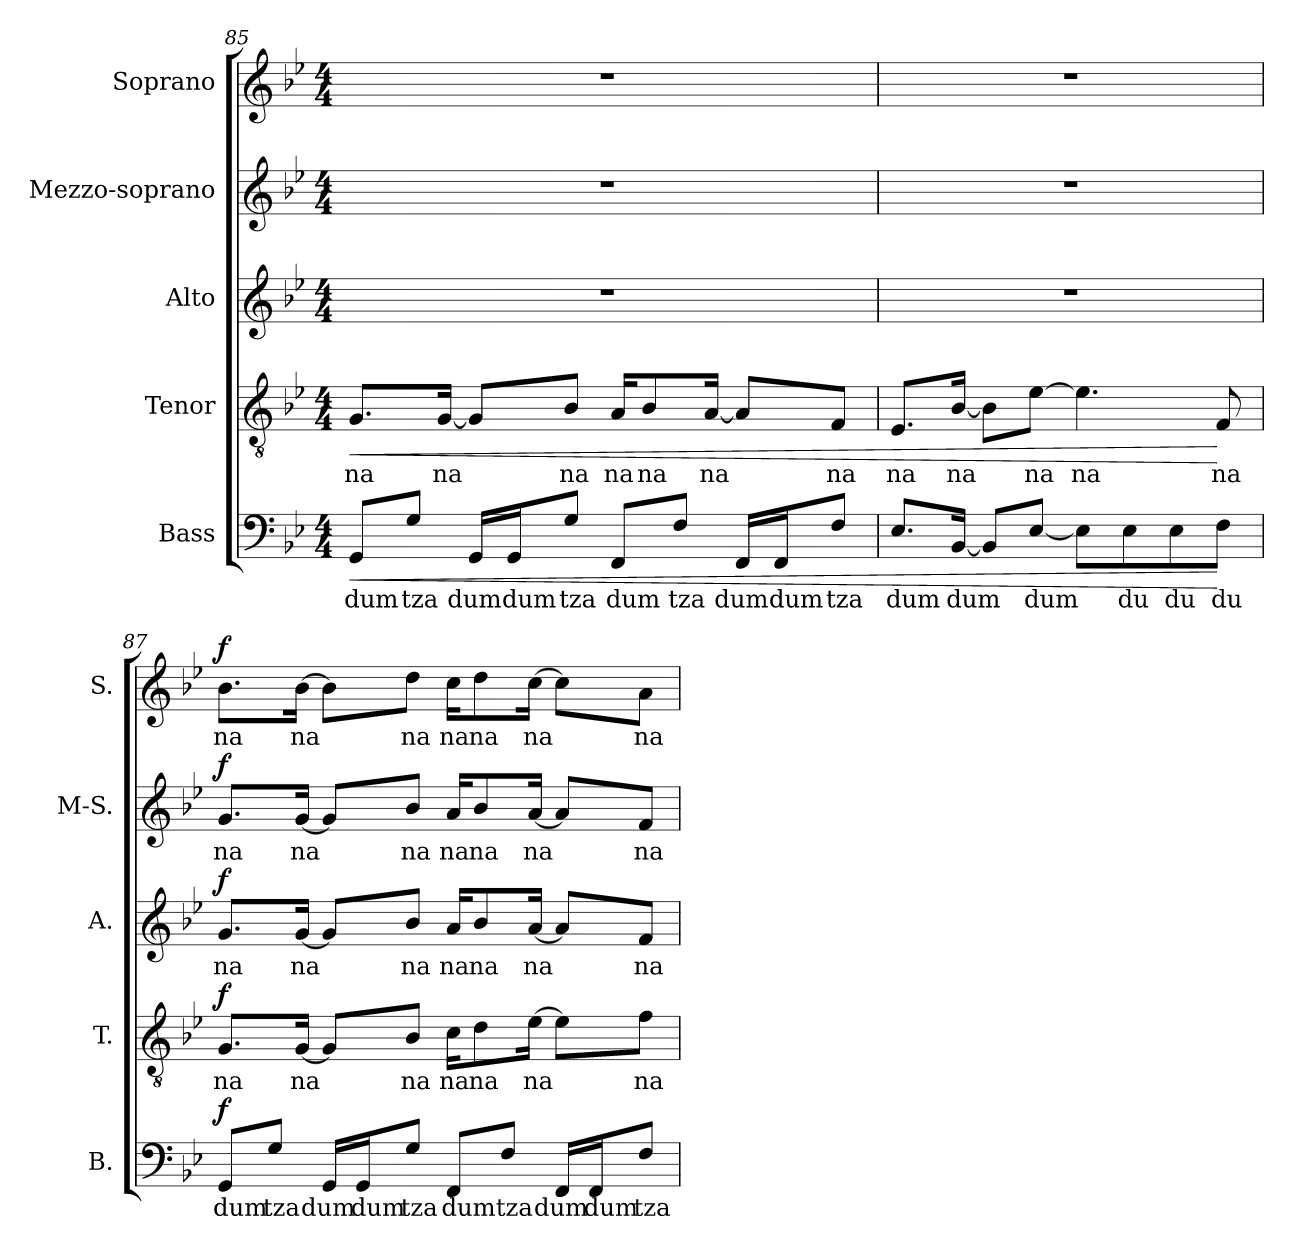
**kern	**text	**dynam	**kern	**text	**dynam	**kern	**text	**dynam	**kern	**text	**dynam	**kern	**text	**dynam
*part5	*part5	*part5	*part4	*part4	*part4	*part3	*part3	*part3	*part2	*part2	*part2	*part1	*part1	*part1
*staff5	*staff5	*staff5	*staff4	*staff4	*staff4	*staff3	*staff3	*staff3	*staff2	*staff2	*staff2	*staff1	*staff1	*staff1
*I"Bass	*	*	*I"Tenor	*	*	*I"Alto	*	*	*I"Mezzo-soprano	*	*	*I"Soprano	*	*
*I'B.	*	*	*I'T.	*	*	*I'A.	*	*	*I'M-S.	*	*	*I'S.	*	*
!!LO:PB:g=z
*clefF4	*	*	*clefGv2	*	*	*clefG2	*	*	*clefG2	*	*	*clefG2	*	*
*	*	*	*ITrd7c12	*	*	*	*	*	*	*	*	*	*	*
*k[b-e-]	*	*	*k[b-e-]	*	*	*k[b-e-]	*	*	*k[b-e-]	*	*	*k[b-e-]	*	*
*g:	*	*	*g:	*	*	*g:	*	*	*g:	*	*	*g:	*	*
*M4/4	*	*	*M4/4	*	*	*M4/4	*	*	*M4/4	*	*	*M4/4	*	*
=85	=85	=85	=85	=85	=85	=85	=85	=85	=85	=85	=85	=85	=85	=85
!	!LO:LY:b:color=#000000	!LO:HP:b	!	!	!	!	!	!	!	!	!	!	!	!
!	!	!	!	!LO:LY:b:color=#000000	!LO:HP:b	!	!	!	!	!	!	!	!	!
8GGi/L	dum	<	8.GGi/L	na	<	1r	.	.	1r	.	.	1r	.	.
!	!LO:LY:b:color=#000000	!	!	!	!	!	!	!	!	!	!	!	!	!
8Gi/J	tza	.	.	.	.	.	.	.	.	.	.	.	.	.
!	!	!	!	!LO:LY:b:color=#000000	!	!	!	!	!	!	!	!	!	!
.	.	.	[16GGi/Jk	na	.	.	.	.	.	.	.	.	.	.
!	!LO:LY:b:color=#000000	!	!	!	!	!	!	!	!	!	!	!	!	!
16GGi/LL	dum	.	8GGi/L]	.	.	.	.	.	.	.	.	.	.	.
!	!LO:LY:b:color=#000000	!	!	!	!	!	!	!	!	!	!	!	!	!
16GGi/J	dum	.	.	.	.	.	.	.	.	.	.	.	.	.
!	!LO:LY:b:color=#000000	!	!	!	!	!	!	!	!	!	!	!	!	!
!	!	!	!	!LO:LY:b:color=#000000	!	!	!	!	!	!	!	!	!	!
8Gi/J	tza	.	8BB-i/J	na	.	.	.	.	.	.	.	.	.	.
!	!LO:LY:b:color=#000000	!	!	!	!	!	!	!	!	!	!	!	!	!
!	!	!	!	!LO:LY:b:color=#000000	!	!	!	!	!	!	!	!	!	!
8FFi/L	dum	.	16AAi/KL	na	.	.	.	.	.	.	.	.	.	.
!	!	!	!	!LO:LY:b:color=#000000	!	!	!	!	!	!	!	!	!	!
.	.	.	8BB-i/	na	.	.	.	.	.	.	.	.	.	.
!	!LO:LY:b:color=#000000	!	!	!	!	!	!	!	!	!	!	!	!	!
8Fi/J	tza	.	.	.	.	.	.	.	.	.	.	.	.	.
!	!	!	!	!LO:LY:b:color=#000000	!	!	!	!	!	!	!	!	!	!
.	.	.	[16AAi/Jk	na	.	.	.	.	.	.	.	.	.	.
!	!LO:LY:b:color=#000000	!	!	!	!	!	!	!	!	!	!	!	!	!
16FFi/LL	dum	.	8AAi/L]	.	.	.	.	.	.	.	.	.	.	.
!	!LO:LY:b:color=#000000	!	!	!	!	!	!	!	!	!	!	!	!	!
16FFi/J	dum	.	.	.	.	.	.	.	.	.	.	.	.	.
!	!LO:LY:b:color=#000000	!	!	!	!	!	!	!	!	!	!	!	!	!
!	!	!	!	!LO:LY:b:color=#000000	!	!	!	!	!	!	!	!	!	!
8Fi/J	tza	.	8FFi/J	na	.	.	.	.	.	.	.	.	.	.
=86	=86	=86	=86	=86	=86	=86	=86	=86	=86	=86	=86	=86	=86	=86
!	!LO:LY:b:color=#000000	!	!	!	!	!	!	!	!	!	!	!	!	!
!	!	!	!	!LO:LY:b:color=#000000	!	!	!	!	!	!	!	!	!	!
8.E-i/L	dum	.	8.EE-i/L	na	.	1r	.	.	1r	.	.	1r	.	.
!	!LO:LY:b:color=#000000	!	!	!	!	!	!	!	!	!	!	!	!	!
!	!	!	!	!LO:LY:b:color=#000000	!	!	!	!	!	!	!	!	!	!
[16BB-i/Jk	dum	.	[16BB-i/Jk	na	.	.	.	.	.	.	.	.	.	.
8BB-i/L]	.	.	8BB-i\L]	.	.	.	.	.	.	.	.	.	.	.
!	!LO:LY:b:color=#000000	!	!	!	!	!	!	!	!	!	!	!	!	!
!	!	!	!	!LO:LY:b:color=#000000	!	!	!	!	!	!	!	!	!	!
[8E-i/J	dum	.	[8E-i\J	na	.	.	.	.	.	.	.	.	.	.
!	!	!	!	!LO:LY:b:color=#000000	!	!	!	!	!	!	!	!	!	!
8E-i\L]	.	.	4.E-i\]	na	.	.	.	.	.	.	.	.	.	.
!	!LO:LY:b:color=#000000	!	!	!	!	!	!	!	!	!	!	!	!	!
8E-i\	du	.	.	.	.	.	.	.	.	.	.	.	.	.
!	!LO:LY:b:color=#000000	!	!	!	!	!	!	!	!	!	!	!	!	!
8E-i\	du	.	.	.	.	.	.	.	.	.	.	.	.	.
!	!LO:LY:b:color=#000000	!	!	!	!	!	!	!	!	!	!	!	!	!
!	!	!	!	!LO:LY:b:color=#000000	!	!	!	!	!	!	!	!	!	!
8Fi\J	du	[	8FFi/	na	[	.	.	.	.	.	.	.	.	.
=87	=87	=87	=87	=87	=87	=87	=87	=87	=87	=87	=87	=87	=87	=87
!	!LO:LY:b:color=#000000	!	!	!	!	!	!	!	!	!	!	!	!	!
!	!	!	!	!LO:LY:b:color=#000000	!	!	!	!	!	!	!	!	!	!
!	!	!	!	!	!	!	!LO:LY:b:color=#000000	!	!	!	!	!	!	!
!	!	!	!	!	!	!	!	!	!	!LO:LY:b:color=#000000	!	!	!	!
!	!	!	!	!	!	!	!	!	!	!	!	!	!LO:LY:b:color=#000000	!
8GGi/L	dum	f	8.GGi/L	na	f	8.gi/L	na	f	8.gi/L	na	f	8.b-i\L	na	f
!	!LO:LY:b:color=#000000	!	!	!	!	!	!	!	!	!	!	!	!	!
8Gi/J	tza	.	.	.	.	.	.	.	.	.	.	.	.	.
!	!	!	!	!LO:LY:b:color=#000000	!	!	!	!	!	!	!	!	!	!
!	!	!	!	!	!	!	!LO:LY:b:color=#000000	!	!	!	!	!	!	!
!	!	!	!	!	!	!	!	!	!	!LO:LY:b:color=#000000	!	!	!	!
!	!	!	!	!	!	!	!	!	!	!	!	!	!LO:LY:b:color=#000000	!
.	.	.	[16GGi/Jk	na	.	[16gi/Jk	na	.	[16gi/Jk	na	.	[16b-i\Jk	na	.
!	!LO:LY:b:color=#000000	!	!	!	!	!	!	!	!	!	!	!	!	!
16GGi/LL	dum	.	8GGi/L]	.	.	8gi/L]	.	.	8gi/L]	.	.	8b-i\L]	.	.
!	!LO:LY:b:color=#000000	!	!	!	!	!	!	!	!	!	!	!	!	!
16GGi/J	dum	.	.	.	.	.	.	.	.	.	.	.	.	.
!	!LO:LY:b:color=#000000	!	!	!	!	!	!	!	!	!	!	!	!	!
!	!	!	!	!LO:LY:b:color=#000000	!	!	!	!	!	!	!	!	!	!
!	!	!	!	!	!	!	!LO:LY:b:color=#000000	!	!	!	!	!	!	!
!	!	!	!	!	!	!	!	!	!	!LO:LY:b:color=#000000	!	!	!	!
!	!	!	!	!	!	!	!	!	!	!	!	!	!LO:LY:b:color=#000000	!
8Gi/J	tza	.	8BB-i/J	na	.	8b-i/J	na	.	8b-i/J	na	.	8ddi\J	na	.
!	!LO:LY:b:color=#000000	!	!	!	!	!	!	!	!	!	!	!	!	!
!	!	!	!	!LO:LY:b:color=#000000	!	!	!	!	!	!	!	!	!	!
!	!	!	!	!	!	!	!LO:LY:b:color=#000000	!	!	!	!	!	!	!
!	!	!	!	!	!	!	!	!	!	!LO:LY:b:color=#000000	!	!	!	!
!	!	!	!	!	!	!	!	!	!	!	!	!	!LO:LY:b:color=#000000	!
8FFi/L	dum	.	16Ci\KL	na	.	16ai/KL	na	.	16ai/KL	na	.	16cci\KL	na	.
!	!	!	!	!LO:LY:b:color=#000000	!	!	!	!	!	!	!	!	!	!
!	!	!	!	!	!	!	!LO:LY:b:color=#000000	!	!	!	!	!	!	!
!	!	!	!	!	!	!	!	!	!	!LO:LY:b:color=#000000	!	!	!	!
!	!	!	!	!	!	!	!	!	!	!	!	!	!LO:LY:b:color=#000000	!
.	.	.	8Di\	na	.	8b-i/	na	.	8b-i/	na	.	8ddi\	na	.
!	!LO:LY:b:color=#000000	!	!	!	!	!	!	!	!	!	!	!	!	!
8Fi/J	tza	.	.	.	.	.	.	.	.	.	.	.	.	.
!	!	!	!	!LO:LY:b:color=#000000	!	!	!	!	!	!	!	!	!	!
!	!	!	!	!	!	!	!LO:LY:b:color=#000000	!	!	!	!	!	!	!
!	!	!	!	!	!	!	!	!	!	!LO:LY:b:color=#000000	!	!	!	!
!	!	!	!	!	!	!	!	!	!	!	!	!	!LO:LY:b:color=#000000	!
.	.	.	[16E-i\Jk	na	.	[16ai/Jk	na	.	[16ai/Jk	na	.	[16cci\Jk	na	.
!	!LO:LY:b:color=#000000	!	!	!	!	!	!	!	!	!	!	!	!	!
16FFi/LL	dum	.	8E-i\L]	.	.	8ai/L]	.	.	8ai/L]	.	.	8cci\L]	.	.
!	!LO:LY:b:color=#000000	!	!	!	!	!	!	!	!	!	!	!	!	!
16FFi/J	dum	.	.	.	.	.	.	.	.	.	.	.	.	.
!	!LO:LY:b:color=#000000	!	!	!	!	!	!	!	!	!	!	!	!	!
!	!	!	!	!LO:LY:b:color=#000000	!	!	!	!	!	!	!	!	!	!
!	!	!	!	!	!	!	!LO:LY:b:color=#000000	!	!	!	!	!	!	!
!	!	!	!	!	!	!	!	!	!	!LO:LY:b:color=#000000	!	!	!	!
!	!	!	!	!	!	!	!	!	!	!	!	!	!LO:LY:b:color=#000000	!
8Fi/J	tza	.	8Fi\J	na	.	8fi/J	na	.	8fi/J	na	.	8ai\J	na	.
=	=	=	=	=	=	=	=	=	=	=	=	=	=	=
*-	*-	*-	*-	*-	*-	*-	*-	*-	*-	*-	*-	*-	*-	*-
